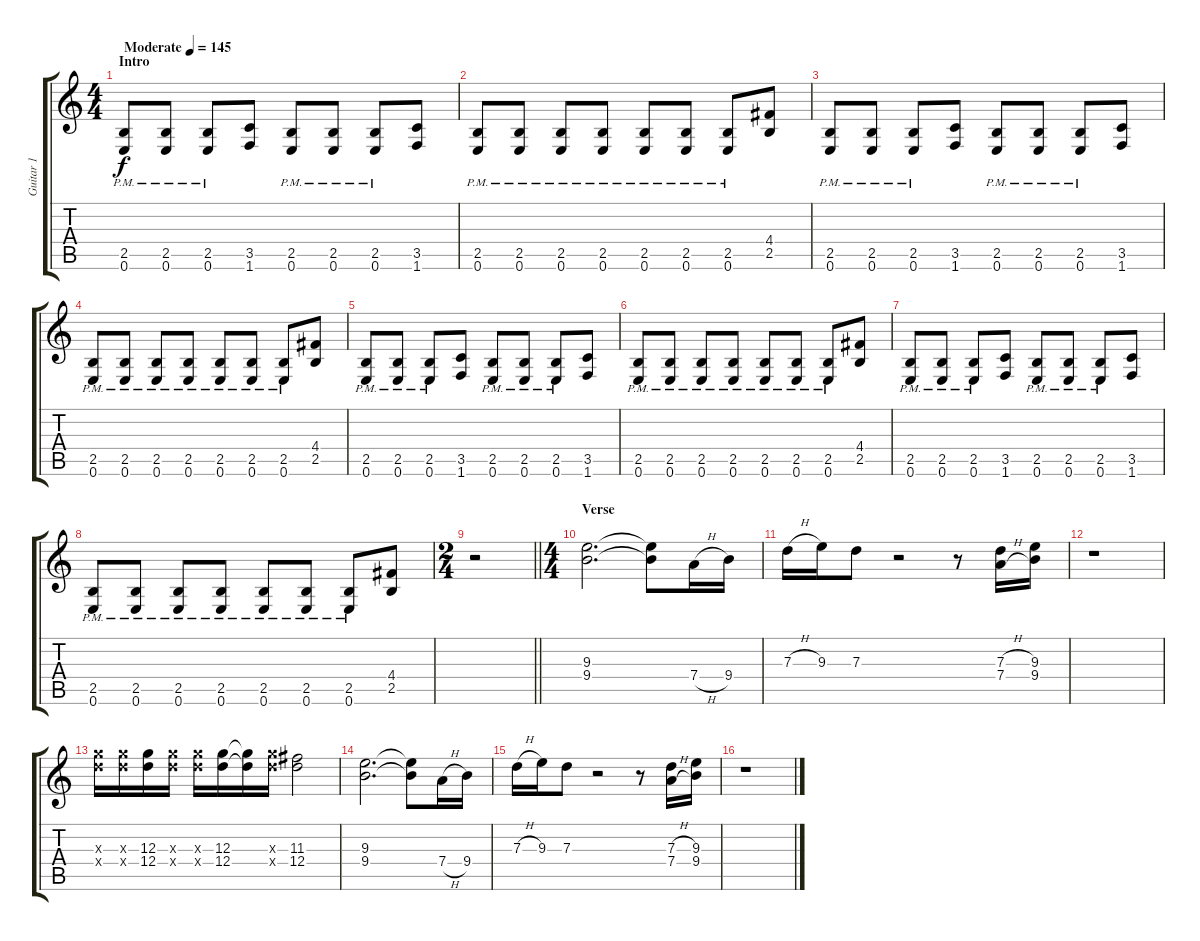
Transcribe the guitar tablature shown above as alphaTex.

\track ("Guitar 1" "Guitar 1") {instrument overdrivenguitar}
\staff {score tabs}
\tuning (E4 B3 G3 D3 A2 E2) {hide}
\ts (4 4)
\section ("" "Intro")
\tempo (145 "Moderate")
\clef g2
\ks c
(2.5{pm} 0.6{pm}).8{dy f instrument overdrivenguitar} (2.5{pm} 0.6{pm}).8 (2.5{pm} 0.6{pm}).8 (3.5 1.6).8 (2.5{pm} 0.6{pm}).8 (2.5{pm} 0.6{pm}).8 (2.5{pm} 0.6{pm}).8 (3.5 1.6).8 |
(2.5{pm} 0.6{pm}).8 (2.5{pm} 0.6{pm}).8 (2.5{pm} 0.6{pm}).8 (2.5{pm} 0.6{pm}).8 (2.5{pm} 0.6{pm}).8 (2.5{pm} 0.6{pm}).8 (2.5{pm} 0.6{pm}).8 (4.4 2.5).8 |
(2.5{pm} 0.6{pm}).8 (2.5{pm} 0.6{pm}).8 (2.5{pm} 0.6{pm}).8 (3.5 1.6).8 (2.5{pm} 0.6{pm}).8 (2.5{pm} 0.6{pm}).8 (2.5{pm} 0.6{pm}).8 (3.5 1.6).8 |
(2.5{pm} 0.6{pm}).8 (2.5{pm} 0.6{pm}).8 (2.5{pm} 0.6{pm}).8 (2.5{pm} 0.6{pm}).8 (2.5{pm} 0.6{pm}).8 (2.5{pm} 0.6{pm}).8 (2.5{pm} 0.6{pm}).8 (4.4 2.5).8 |
(2.5{pm} 0.6{pm}).8 (2.5{pm} 0.6{pm}).8 (2.5{pm} 0.6{pm}).8 (3.5 1.6).8 (2.5{pm} 0.6{pm}).8 (2.5{pm} 0.6{pm}).8 (2.5{pm} 0.6{pm}).8 (3.5 1.6).8 |
(2.5{pm} 0.6{pm}).8 (2.5{pm} 0.6{pm}).8 (2.5{pm} 0.6{pm}).8 (2.5{pm} 0.6{pm}).8 (2.5{pm} 0.6{pm}).8 (2.5{pm} 0.6{pm}).8 (2.5{pm} 0.6{pm}).8 (4.4 2.5).8 |
(2.5{pm} 0.6{pm}).8 (2.5{pm} 0.6{pm}).8 (2.5{pm} 0.6{pm}).8 (3.5 1.6).8 (2.5{pm} 0.6{pm}).8 (2.5{pm} 0.6{pm}).8 (2.5{pm} 0.6{pm}).8 (3.5 1.6).8 |
(2.5{pm} 0.6{pm}).8 (2.5{pm} 0.6{pm}).8 (2.5{pm} 0.6{pm}).8 (2.5{pm} 0.6{pm}).8 (2.5{pm} 0.6{pm}).8 (2.5{pm} 0.6{pm}).8 (2.5{pm} 0.6{pm}).8 (4.4 2.5).8 |
\ts (2 4)
\barLineRight lightlight
r.2 |
\ts (4 4)
\section ("" "Verse")
(9.3 9.4).2{d} (9.3{t} 9.4{t}).8 7.4{h}.16 9.4.16 |
7.3{h}.16 9.3.16 7.3.8 r.2 r.8 (7.3{h} 7.4{h}).16 (9.3 9.4).16 |
r.1 |
(12.3{x} 12.4{x}).16 (12.3{x} 12.4{x}).16 (12.3 12.4).16 (12.3{x} 12.4{x}).16 (12.3{x} 12.4{x}).16 (12.3 12.4).16 (12.3{t} 12.4{t}).16 (12.3{x} 12.4{x}).16 (11.3 12.4).2 |
(9.3 9.4).2{d} (9.3{t} 9.4{t}).8 7.4{h}.16 9.4.16 |
7.3{h}.16 9.3.16 7.3.8 r.2 r.8 (7.3{h} 7.4{h}).16 (9.3 9.4).16 |
r.1
